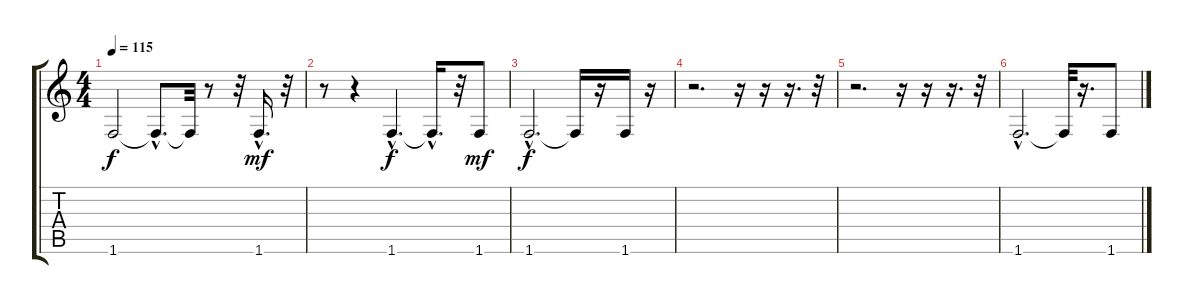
\track "" {instrument acousticbass}
\staff {score tabs}
\tuning (E4 B3 G3 D3 A2 E2) {hide}
\ts (4 4)
\tempo 115
\clef g2
\ks c
1.6.2{dy f} 1.6{hac t}.8{d} 1.6{t}.32 r.8 r.32 1.6{hac}.16{d dy mf} r.32 |
r.8 r.4 1.6{hac}.4{d dy f} 1.6{hac t}.16{d} r.32 1.6.8{dy mf} |
1.6{hac}.2{d dy f} 1.6{t}.16 r.16 1.6.16 r.16 |
r.2{d} r.16 r.16 r.16{d} r.32 |
r.2{d volume 14} r.16 r.16 r.16{d volume 9} r.32 |
1.6{hac}.2{d volume 8} 1.6{t}.32 r.16{d} 1.6.8{volume 2}
